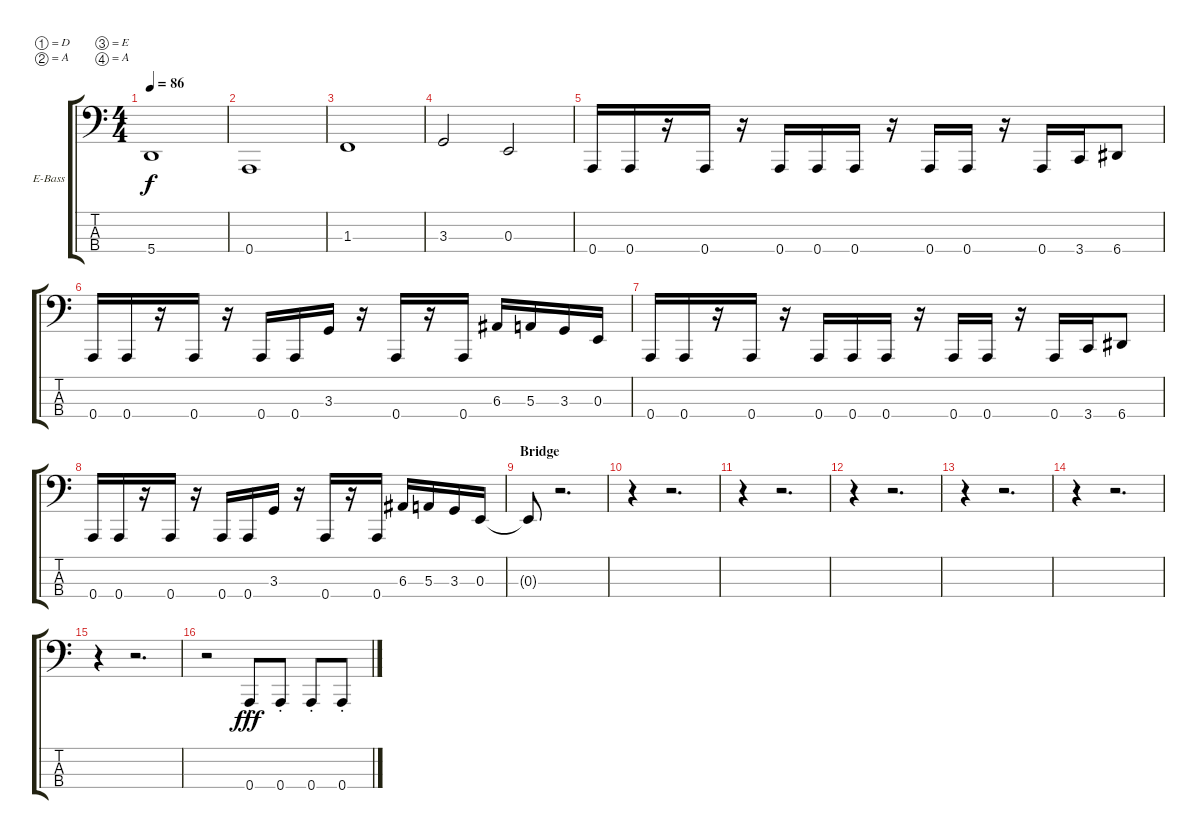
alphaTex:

\bracketExtendMode groupsimilarinstruments
\firstSystemTrackNameOrientation horizontal
\otherSystemsTrackNameOrientation horizontal
\track ("Bass" "E-Bass") {instrument electricbassfinger}
\staff {score tabs}
\tuning (D2 A1 E1 A0)
\ts (4 4)
\tempo 86
\clef f4
\scale
0.102302
\ks c
5.4.1{dy f} |
\scale
0.0926065 0.4.1 |
\scale
0.0981726 1.3.1 |
\scale
0.147583 3.3.2 0.3.2 |
\scale
0.417979 0.4.16 0.4.16 r.16 0.4.16 r.16 0.4.16 0.4.16 0.4.16 r.16 0.4.16 0.4.16 r.16 0.4.16 3.4.16 6.4.8 |
0.4.16 0.4.16 r.16 0.4.16 r.16 0.4.16 0.4.16 3.3.16 r.16 0.4.16 r.16 0.4.16 6.3.16 5.3.16 3.3.16 0.3.16 |
0.4.16 0.4.16 r.16 0.4.16 r.16 0.4.16 0.4.16 0.4.16 r.16 0.4.16 0.4.16 r.16 0.4.16 3.4.16 6.4.8 |
0.4.16 0.4.16 r.16 0.4.16 r.16 0.4.16 0.4.16 3.3.16 r.16 0.4.16 r.16 0.4.16 6.3.16 5.3.16 3.3.16 0.3.16 |
\section ("" "Bridge")
0.3{t}.8 r.2{d} |
r.4 r.2{d} |
r.4 r.2{d} |
r.4 r.2{d} |
r.4 r.2{d} |
r.4 r.2{d} |
r.4 r.2{d} |
\scale
0.437849 r.2 0.4{st}.8{dy fff} 0.4{st}.8 0.4{st}.8 0.4{st}.8
